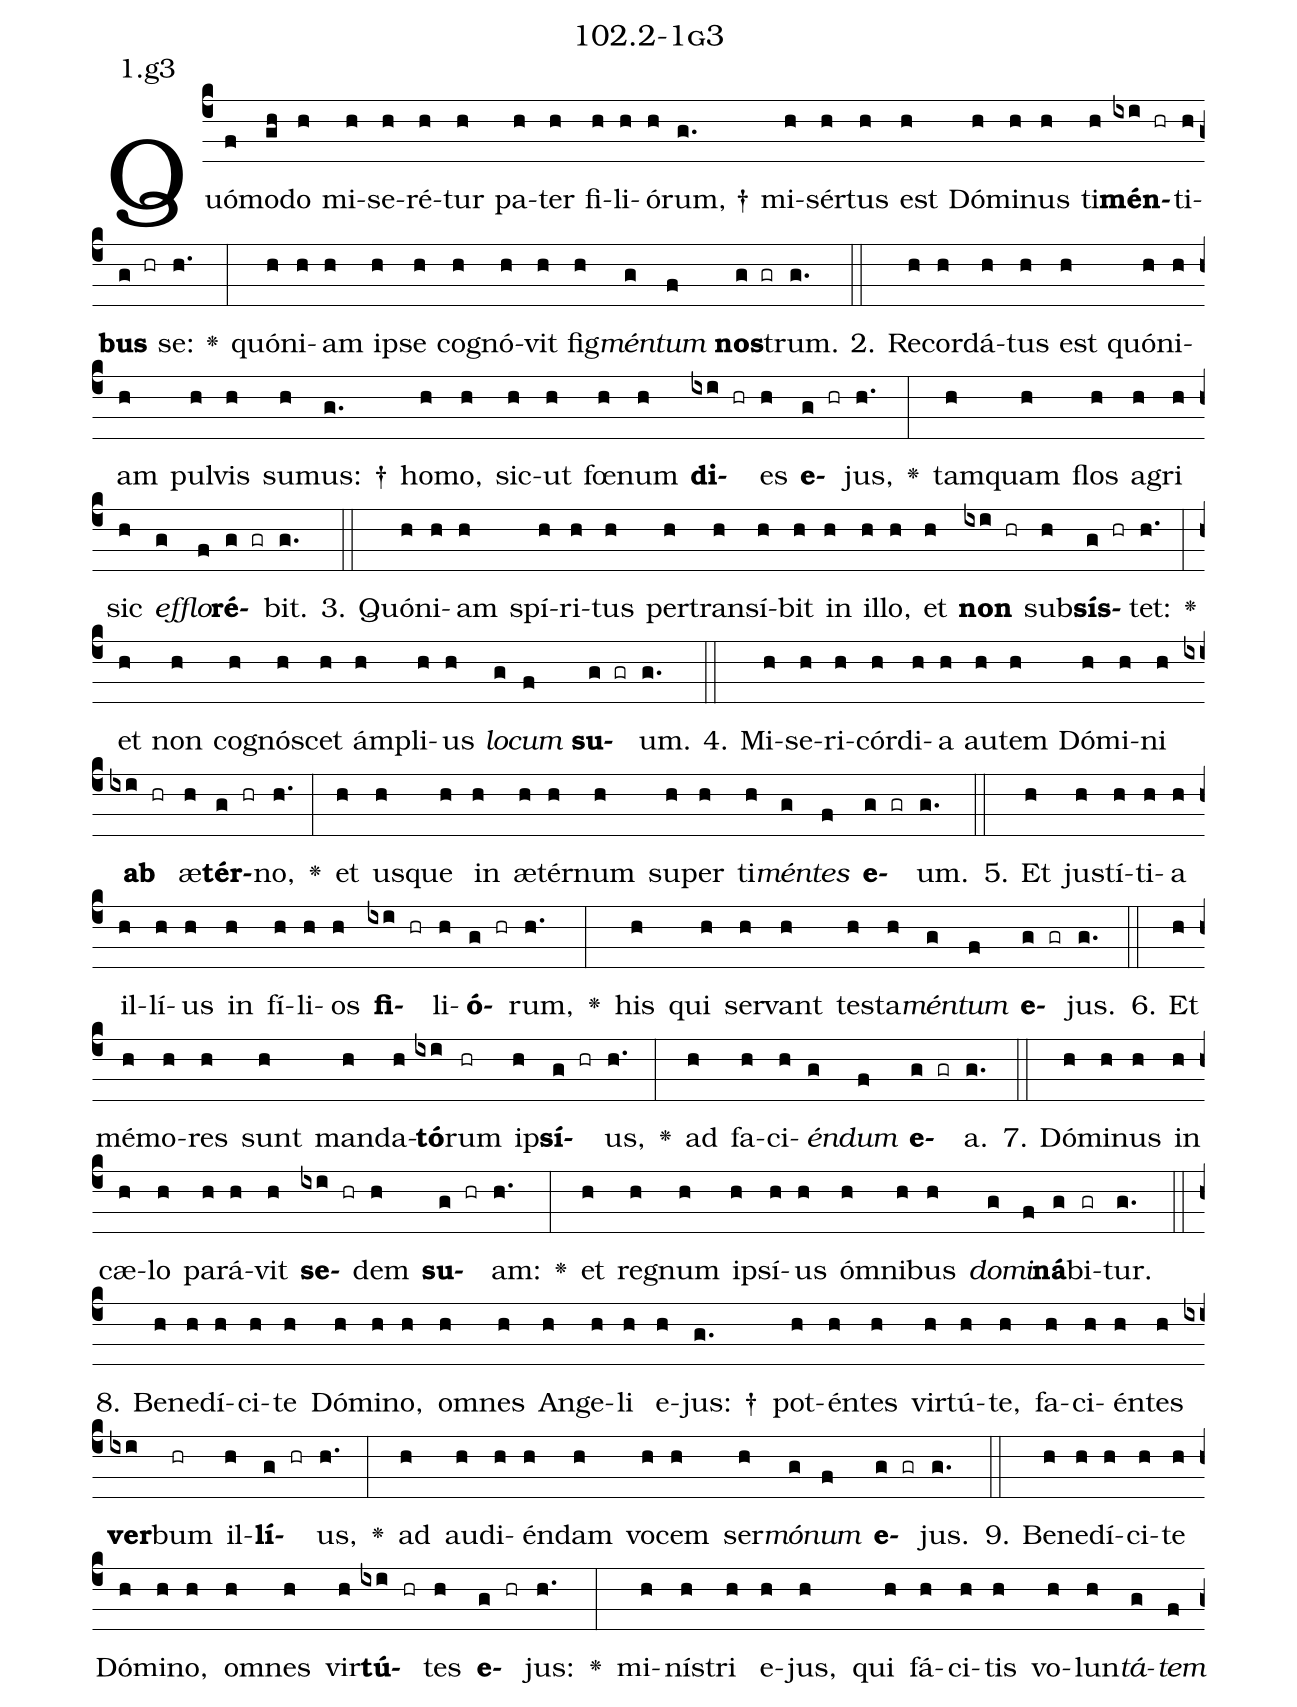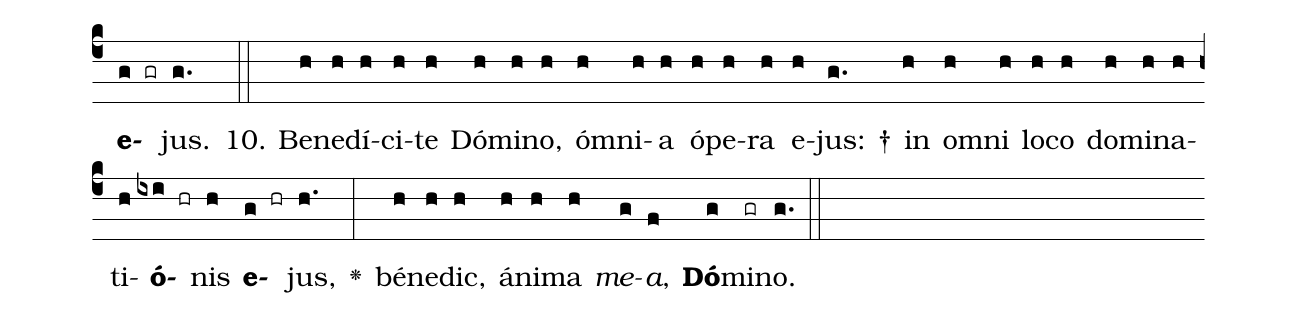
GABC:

name: 102.2-1g3;
annotation: 1.g3;
%%
(c4)Quó(f)mo(gh)do(h) mi(h)se(h)ré(h)tur(h) pa(h)ter(h) fi(h)li(h)ó(h)rum, †(g.) mi(h)sér(h)tus(h) est(h) Dó(h)mi(h)nus(h) ti(h)<b>mén</b>(ixi hr)ti(h)<b>bus</b>(g hr) se:(h.) <v>\greheightstar</v>(:) quón(h)i(h)am(h) ip(h)se(h) co(h)gnó(h)vit(h) fig(h)<i>mén</i>(g)<i>tum</i>(f) <b>nos</b>(g gr)trum.(g.) (::)
2. Re(h)cor(h)dá(h)tus(h) est(h) quón(h)i(h)am(h) pul(h)vis(h) su(h)mus: †(g.) ho(h)mo,(h) sic(h)ut(h) fœ(h)num(h) <b>di</b>(ixi hr)es(h) <b>e</b>(g hr)jus,(h.) <v>\greheightstar</v>(:) tam(h)quam(h) flos(h) a(h)gri(h) sic(h) <i>ef</i>(g)<i>flo</i>(f)<b>ré</b>(g gr)bit.(g.) (::)
3. Quón(h)i(h)am(h) spí(h)ri(h)tus(h) per(h)trans(h)í(h)bit(h) in(h) il(h)lo,(h) et(h) <b>non</b>(ixi hr) sub(h)<b>sís</b>(g hr)tet:(h.) <v>\greheightstar</v>(:) et(h) non(h) co(h)gnó(h)scet(h) ám(h)pli(h)us(h) <i>lo</i>(g)<i>cum</i>(f) <b>su</b>(g gr)um.(g.) (::)
4. Mi(h)se(h)ri(h)cór(h)di(h)a(h) au(h)tem(h) Dó(h)mi(h)ni(h) <b>ab</b>(ixi hr) æ(h)<b>tér</b>(g hr)no,(h.) <v>\greheightstar</v>(:) et(h) us(h)que(h) in(h) æ(h)tér(h)num(h) su(h)per(h) ti(h)<i>mén</i>(g)<i>tes</i>(f) <b>e</b>(g gr)um.(g.) (::)
5. Et(h) jus(h)tí(h)ti(h)a(h) il(h)lí(h)us(h) in(h) fí(h)li(h)os(h) <b>fi</b>(ixi hr)li(h)<b>ó</b>(g hr)rum,(h.) <v>\greheightstar</v>(:) his(h) qui(h) ser(h)vant(h) tes(h)ta(h)<i>mén</i>(g)<i>tum</i>(f) <b>e</b>(g gr)jus.(g.) (::)
6. Et(h) mé(h)mo(h)res(h) sunt(h) man(h)da(h)<b>tó</b>(ixi)rum(hr) ip(h)<b>sí</b>(g hr)us,(h.) <v>\greheightstar</v>(:) ad(h) fa(h)ci(h)<i>én</i>(g)<i>dum</i>(f) <b>e</b>(g gr)a.(g.) (::)
7. Dó(h)mi(h)nus(h) in(h) cæ(h)lo(h) pa(h)rá(h)vit(h) <b>se</b>(ixi hr)dem(h) <b>su</b>(g hr)am:(h.) <v>\greheightstar</v>(:) et(h) re(h)gnum(h) ip(h)sí(h)us(h) óm(h)ni(h)bus(h) <i>do</i>(g)<i>mi</i>(f)<b>ná</b>(g)bi(gr)tur.(g.) (::)
8. Be(h)ne(h)dí(h)ci(h)te(h) Dó(h)mi(h)no,(h) om(h)nes(h) An(h)ge(h)li(h) e(h)jus: †(g.) pot(h)én(h)tes(h) vir(h)tú(h)te,(h) fa(h)ci(h)én(h)tes(h) <b>ver</b>(ixi)bum(hr) il(h)<b>lí</b>(g hr)us,(h.) <v>\greheightstar</v>(:) ad(h) au(h)di(h)én(h)dam(h) vo(h)cem(h) ser(h)<i>mó</i>(g)<i>num</i>(f) <b>e</b>(g gr)jus.(g.) (::)
9. Be(h)ne(h)dí(h)ci(h)te(h) Dó(h)mi(h)no,(h) om(h)nes(h) vir(h)<b>tú</b>(ixi hr)tes(h) <b>e</b>(g hr)jus:(h.) <v>\greheightstar</v>(:) mi(h)nís(h)tri(h) e(h)jus,(h) qui(h) fá(h)ci(h)tis(h) vo(h)lun(h)<i>tá</i>(g)<i>tem</i>(f) <b>e</b>(g gr)jus.(g.) (::)
10. Be(h)ne(h)dí(h)ci(h)te(h) Dó(h)mi(h)no,(h) óm(h)ni(h)a(h) ó(h)pe(h)ra(h) e(h)jus: †(g.) in(h) om(h)ni(h) lo(h)co(h) do(h)mi(h)na(h)ti(h)<b>ó</b>(ixi hr)nis(h) <b>e</b>(g hr)jus,(h.) <v>\greheightstar</v>(:) bé(h)ne(h)dic,(h) á(h)ni(h)ma(h) <i>me</i>(g)<i>a</i>,(f) <b>Dó</b>(g)mi(gr)no.(g.) (::)
